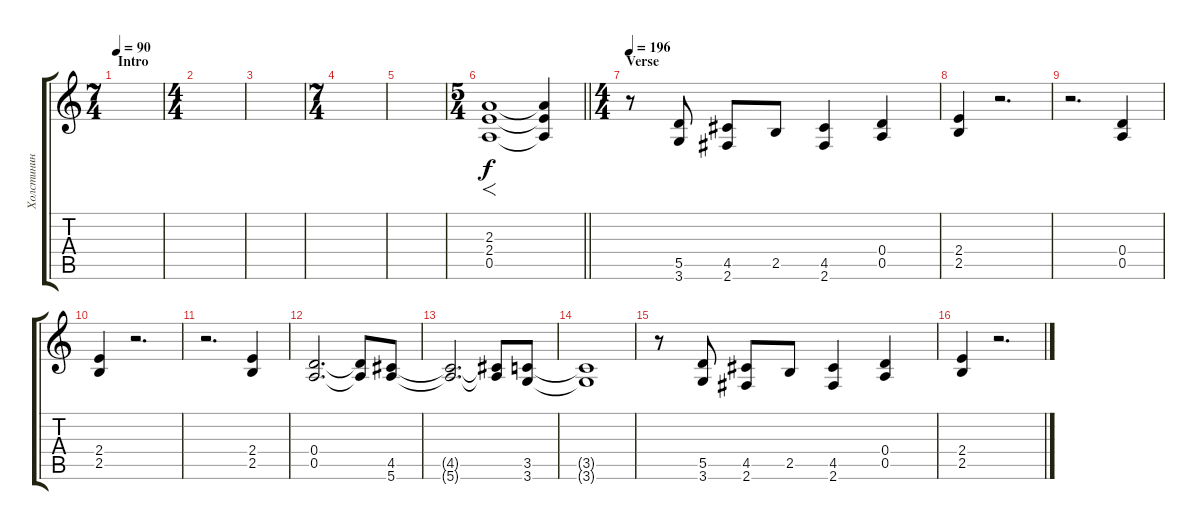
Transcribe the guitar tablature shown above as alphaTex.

\track ("Холстинин" "Холстинин") {instrument overdrivenguitar}
\staff {score tabs}
\tuning (E4 B3 G3 D3 A2 E2) {hide}
\ts (7 4)
\section ("" "Intro")
\tempo 90
\clef g2
\ks c
|
\ts (4 4)
|
|
\ts (7 4)
|
|
\ts (5 4)
\barLineRight lightlight
(2.3 2.4 0.5).1{f} (2.3{t} 2.4{t} 0.5{t}).4 |
\ts (4 4)
\section ("" "Verse")
\tempo 196
r.8 (5.5 3.6).8 (4.5 2.6).8 2.5.8 (4.5 2.6).4 (0.4 0.5).4 |
(2.4 2.5).4 r.2{d} |
r.2{d} (0.4 0.5).4 |
(2.4 2.5).4 r.2{d} |
r.2{d} (2.4 2.5).4 |
(0.4 0.5).2{d} (0.4{t} 0.5{t}).8 (4.5 5.6).8 |
(4.5{t} 5.6{t}).2{d} (4.5{t} 5.6{t}).8 (3.5 3.6).8 |
(3.5{t} 3.6{t}).1 |
r.8 (5.5 3.6).8 (4.5 2.6).8 2.5.8 (4.5 2.6).4 (0.4 0.5).4 |
(2.4 2.5).4 r.2{d}
